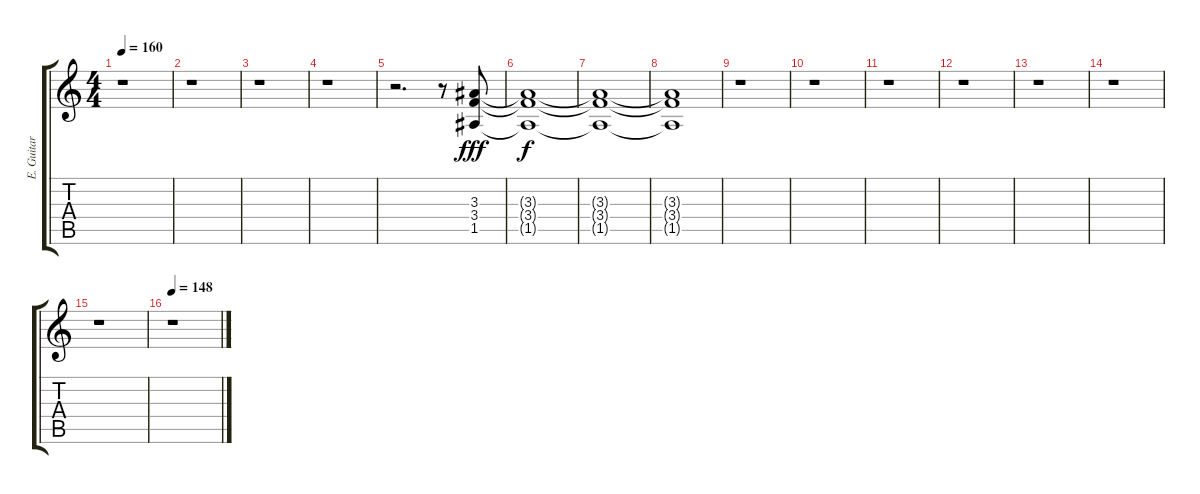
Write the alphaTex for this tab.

\track ("E. Guitar 3" "E. Guitar ") {instrument distortionguitar}
\staff {score tabs}
\tuning (E4 B3 G3 D3 A2 D2) {hide}
\ts (4 4)
\tempo 160
\clef g2
\ks c
r.1{dy f} |
r.1 |
r.1 |
r.1 |
r.2{d} r.8 (3.3 3.4 1.5).8{dy fff} |
(3.3{t} 3.4{t} 1.5{t}).1{dy f} |
(3.3{t} 3.4{t} 1.5{t}).1 |
(3.3{t} 3.4{t} 1.5{t}).1 |
r.1 |
r.1 |
r.1 |
r.1 |
r.1 |
r.1 |
r.1 |
\tempo 148
r.1
